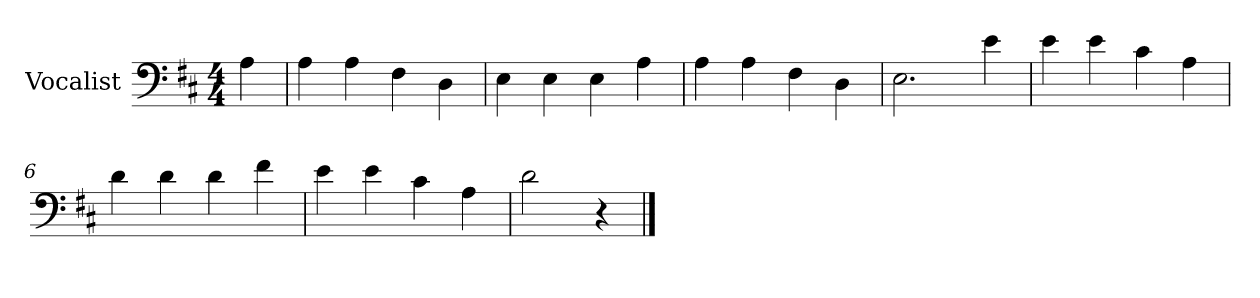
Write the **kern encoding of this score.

**kern
*part1
*staff1
*I"Vocalist
*k[f#c#]
*D:
*M4/4
=
4A
=1
4A
4A
4F#
4D
=2
4E
4E
4E
4A
=3
4A
4A
4F#
4D
=4
2.E
4e
=5
4e
4e
4c#
4A
=6
4d
4d
4d
4f#
=7
4e
4e
4c#
4A
=8
2d
4r
==
*-
